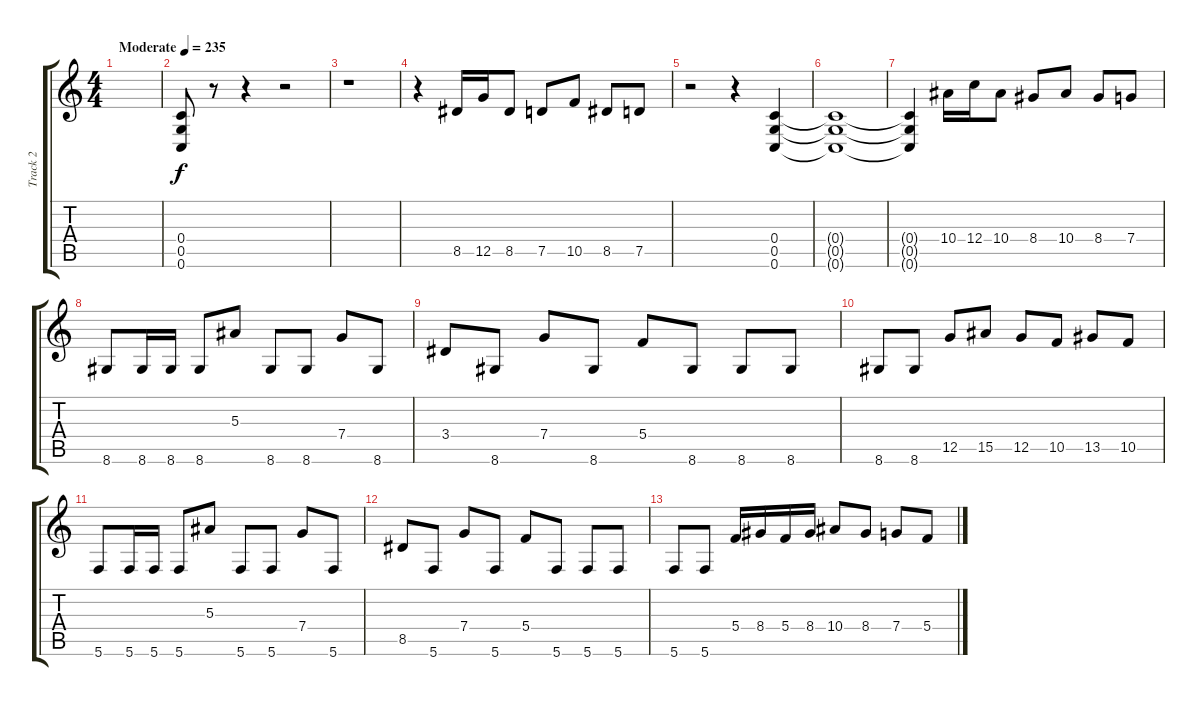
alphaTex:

\track ("Track 2" "Track 2") {instrument distortionguitar}
\staff {score tabs}
\tuning (D4 A3 F3 C3 G2 C2) {hide}
\ts (4 4)
\tempo (235 "Moderate")
\clef g2
\ks c
|
(0.4 0.5 0.6).8 r.8 r.4 r.2 |
r.1 |
r.4 8.5.16 12.5.16 8.5.8 7.5.8 10.5.8 8.5.8 7.5.8 |
r.2 r.4 (0.4 0.5 0.6).4 |
(0.4{t} 0.5{t} 0.6{t}).1 |
(0.4{t} 0.5{t} 0.6{t}).4 10.4.16 12.4.16 10.4.8 8.4.8 10.4.8 8.4.8 7.4.8 |
8.6.8 8.6.16 8.6.16 8.6.8 5.3.8 8.6.8 8.6.8 7.4.8 8.6.8 |
3.4.8 8.6.8 7.4.8 8.6.8 5.4.8 8.6.8 8.6.8 8.6.8 |
8.6.8 8.6.8 12.5.8 15.5.8 12.5.8 10.5.8 13.5.8 10.5.8 |
5.6.8 5.6.16 5.6.16 5.6.8 5.3.8 5.6.8 5.6.8 7.4.8 5.6.8 |
8.5.8 5.6.8 7.4.8 5.6.8 5.4.8 5.6.8 5.6.8 5.6.8 |
5.6.8 5.6.8 5.4.16 8.4.16 5.4.16 8.4.16 10.4.8 8.4.8 7.4.8 5.4.8
